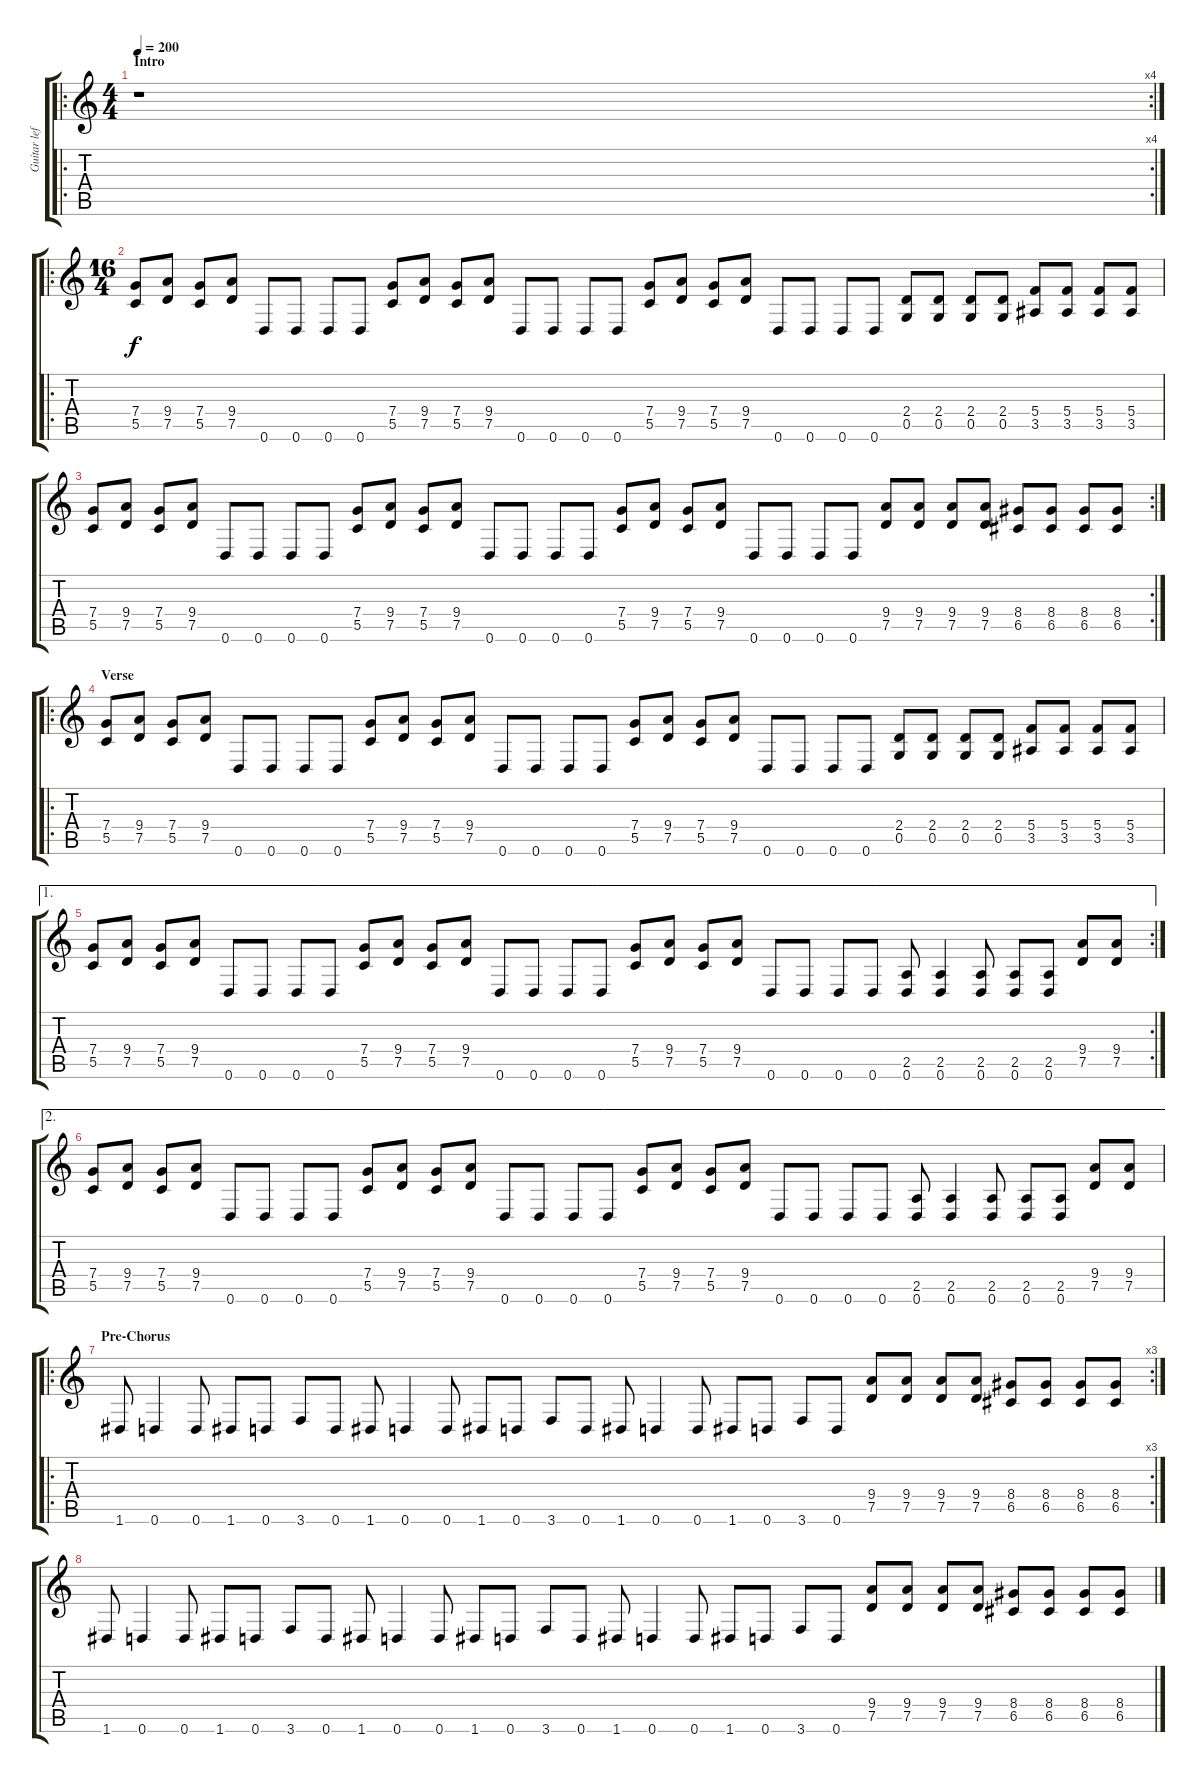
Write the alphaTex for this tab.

\track ("Guitar left (doubled)" "Guitar lef") {instrument distortionguitar}
\staff {score tabs}
\tuning (D4 A3 F3 C3 G2 D2) {hide}
\ro
\rc 4
\ts (4 4)
\section ("" "Intro")
\tempo 200
\clef g2
\ks c
r.1{dy f instrument distortionguitar} |
\ro
\ts (16 4)
(7.4 5.5).8 (9.4 7.5).8 (7.4 5.5).8 (9.4 7.5).8 0.6.8 0.6.8 0.6.8 0.6.8 (7.4 5.5).8 (9.4 7.5).8 (7.4 5.5).8 (9.4 7.5).8 0.6.8 0.6.8 0.6.8 0.6.8 (7.4 5.5).8 (9.4 7.5).8 (7.4 5.5).8 (9.4 7.5).8 0.6.8 0.6.8 0.6.8 0.6.8 (2.4 0.5).8 (2.4 0.5).8 (2.4 0.5).8 (2.4 0.5).8 (5.4 3.5).8 (5.4 3.5).8 (5.4 3.5).8 (5.4 3.5).8 |
\rc 2
(7.4 5.5).8 (9.4 7.5).8 (7.4 5.5).8 (9.4 7.5).8 0.6.8 0.6.8 0.6.8 0.6.8 (7.4 5.5).8 (9.4 7.5).8 (7.4 5.5).8 (9.4 7.5).8 0.6.8 0.6.8 0.6.8 0.6.8 (7.4 5.5).8 (9.4 7.5).8 (7.4 5.5).8 (9.4 7.5).8 0.6.8 0.6.8 0.6.8 0.6.8 (9.4 7.5).8 (9.4 7.5).8 (9.4 7.5).8 (9.4 7.5).8 (8.4 6.5).8 (8.4 6.5).8 (8.4 6.5).8 (8.4 6.5).8 |
\ro
\section ("" "Verse")
(7.4 5.5).8 (9.4 7.5).8 (7.4 5.5).8 (9.4 7.5).8 0.6.8 0.6.8 0.6.8 0.6.8 (7.4 5.5).8 (9.4 7.5).8 (7.4 5.5).8 (9.4 7.5).8 0.6.8 0.6.8 0.6.8 0.6.8 (7.4 5.5).8 (9.4 7.5).8 (7.4 5.5).8 (9.4 7.5).8 0.6.8 0.6.8 0.6.8 0.6.8 (2.4 0.5).8 (2.4 0.5).8 (2.4 0.5).8 (2.4 0.5).8 (5.4 3.5).8 (5.4 3.5).8 (5.4 3.5).8 (5.4 3.5).8 |
\ae 1
\rc 2
(7.4 5.5).8 (9.4 7.5).8 (7.4 5.5).8 (9.4 7.5).8 0.6.8 0.6.8 0.6.8 0.6.8 (7.4 5.5).8 (9.4 7.5).8 (7.4 5.5).8 (9.4 7.5).8 0.6.8 0.6.8 0.6.8 0.6.8 (7.4 5.5).8 (9.4 7.5).8 (7.4 5.5).8 (9.4 7.5).8 0.6.8 0.6.8 0.6.8 0.6.8 (2.5 0.6).8 (2.5 0.6).4 (2.5 0.6).8 (2.5 0.6).8 (2.5 0.6).8 (9.4 7.5).8 (9.4 7.5).8 |
\ae 2
(7.4 5.5).8 (9.4 7.5).8 (7.4 5.5).8 (9.4 7.5).8 0.6.8 0.6.8 0.6.8 0.6.8 (7.4 5.5).8 (9.4 7.5).8 (7.4 5.5).8 (9.4 7.5).8 0.6.8 0.6.8 0.6.8 0.6.8 (7.4 5.5).8 (9.4 7.5).8 (7.4 5.5).8 (9.4 7.5).8 0.6.8 0.6.8 0.6.8 0.6.8 (2.5 0.6).8 (2.5 0.6).4 (2.5 0.6).8 (2.5 0.6).8 (2.5 0.6).8 (9.4 7.5).8 (9.4 7.5).8 |
\ro
\rc 3
\section ("" "Pre-Chorus")
1.6.8 0.6.4 0.6.8 1.6.8 0.6.8 3.6.8 0.6.8 1.6.8 0.6.4 0.6.8 1.6.8 0.6.8 3.6.8 0.6.8 1.6.8 0.6.4 0.6.8 1.6.8 0.6.8 3.6.8 0.6.8 (9.4 7.5).8 (9.4 7.5).8 (9.4 7.5).8 (9.4 7.5).8 (8.4 6.5).8 (8.4 6.5).8 (8.4 6.5).8 (8.4 6.5).8 |
1.6.8 0.6.4 0.6.8 1.6.8 0.6.8 3.6.8 0.6.8 1.6.8 0.6.4 0.6.8 1.6.8 0.6.8 3.6.8 0.6.8 1.6.8 0.6.4 0.6.8 1.6.8 0.6.8 3.6.8 0.6.8 (9.4 7.5).8 (9.4 7.5).8 (9.4 7.5).8 (9.4 7.5).8 (8.4 6.5).8 (8.4 6.5).8 (8.4 6.5).8 (8.4 6.5).8
